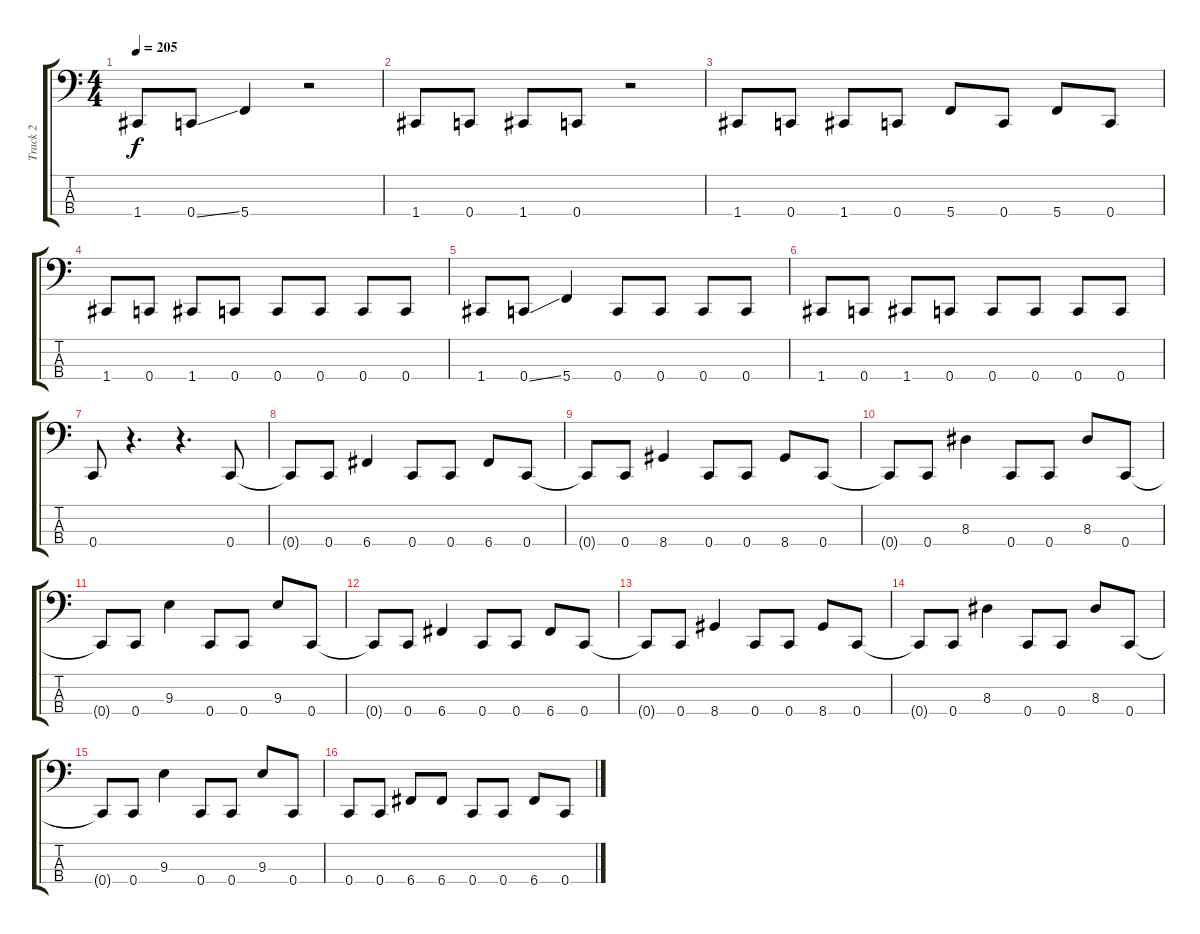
\track ("Track 2" "Track 2") {instrument electricbassfinger}
\staff {score tabs}
\tuning (F2 C2 G1 C1) {hide}
\ts (4 4)
\tempo 205
\clef f4
\ks c
1.4.8{dy f} 0.4{ss}.8 5.4.4 r.2 |
1.4.8 0.4.8 1.4.8 0.4.8 r.2 |
1.4.8 0.4.8 1.4.8 0.4.8 5.4.8 0.4.8 5.4.8 0.4.8 |
1.4.8 0.4.8 1.4.8 0.4.8 0.4.8 0.4.8 0.4.8 0.4.8 |
1.4.8 0.4{ss}.8 5.4.4 0.4.8 0.4.8 0.4.8 0.4.8 |
1.4.8 0.4.8 1.4.8 0.4.8 0.4.8 0.4.8 0.4.8 0.4.8 |
0.4.8 r.4{d} r.4{d} 0.4.8 |
0.4{t}.8 0.4.8 6.4.4 0.4.8 0.4.8 6.4.8 0.4.8 |
0.4{t}.8 0.4.8 8.4.4 0.4.8 0.4.8 8.4.8 0.4.8 |
0.4{t}.8 0.4.8 8.3.4 0.4.8 0.4.8 8.3.8 0.4.8 |
0.4{t}.8 0.4.8 9.3.4 0.4.8 0.4.8 9.3.8 0.4.8 |
0.4{t}.8 0.4.8 6.4.4 0.4.8 0.4.8 6.4.8 0.4.8 |
0.4{t}.8 0.4.8 8.4.4 0.4.8 0.4.8 8.4.8 0.4.8 |
0.4{t}.8 0.4.8 8.3.4 0.4.8 0.4.8 8.3.8 0.4.8 |
0.4{t}.8 0.4.8 9.3.4 0.4.8 0.4.8 9.3.8 0.4.8 |
0.4.8 0.4.8 6.4.8 6.4.8 0.4.8 0.4.8 6.4.8 0.4.8
